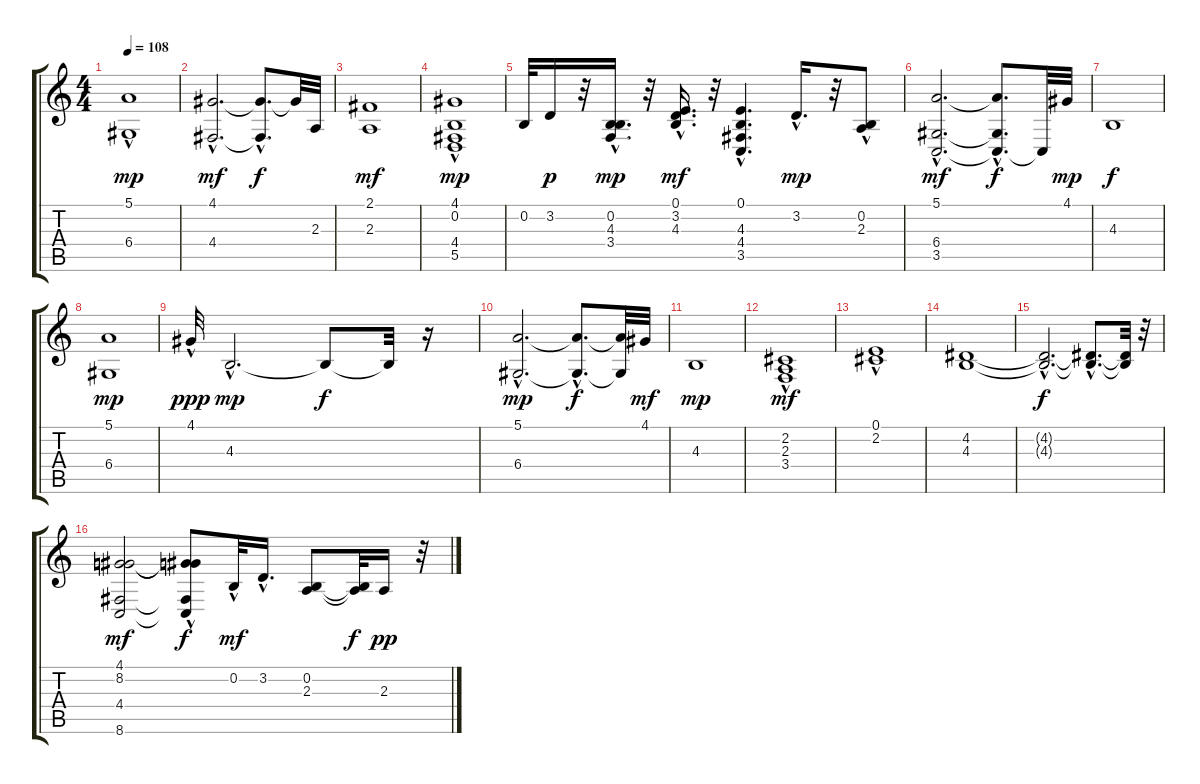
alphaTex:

\track "" {instrument drawbarorgan}
\staff {score tabs}
\tuning (E4 B3 G3 D3 A2 E2) {hide}
\ts (4 4)
\tempo 108
\clef g2
\ks c
(5.1 6.4{hac}).1{dy mp} |
(4.1{hac} 4.4{hac}).2{d dy mf} (4.1{hac t} 4.4{hac t}).8{d dy f} 4.1{t}.32 2.3.32 |
(2.1 2.3).1{dy mf} |
(4.1 0.2 4.4 5.5{hac}).1{dy mp} |
0.2.32 3.2.16{dy p} r.32 (0.2{hac} 4.3{hac} 3.4).16{d dy mp} r.32 (0.1{hac} 3.2 4.3).16{d dy mf} r.32 (0.1 4.3 4.4{hac} 3.5{hac}).4{d} 3.2{hac}.16{d dy mp} r.32 (0.2 2.3{hac}).8 |
(5.1{hac} 6.4{hac} 3.5{hac}).2{d dy mf} (5.1{hac t} 6.4{hac t} 3.5{hac t}).8{d dy f} 3.5{t}.32 4.1.32{dy mp} |
4.3.1{dy f} |
(5.1 6.4).1{dy mp} |
4.1{hac}.32{dy ppp} 4.3{hac}.2{d dy mp} 4.3{t}.8{dy f} 4.3{t}.32 r.16 |
(5.1{hac} 6.4{hac}).2{d dy mp} (5.1{hac t} 6.4{hac t}).8{d dy f} (5.1{t} 6.4{t}).32 4.1.32{dy mf} |
4.3.1{dy mp} |
(2.2 2.3 3.4{hac}).1{dy mf} |
(0.1 2.2{hac}).1 |
(4.2 4.3).1 |
(4.2{hac t} 4.3{hac t}).2{d dy f} (4.2{hac t} 4.3{hac t}).8{d} (4.2{t} 4.3{t}).32 r.32 |
(4.1 8.2 4.4 8.6).2{dy mf} (4.1{hac t} 8.2{hac t} 4.4{hac t} 8.6{t}).8{dy f} 0.2{hac}.32{dy mf} 3.2{hac}.16{d} (0.2 2.3).8 (0.2{t} 2.3{t}).32{dy f} 2.3.16{dy pp} r.32
